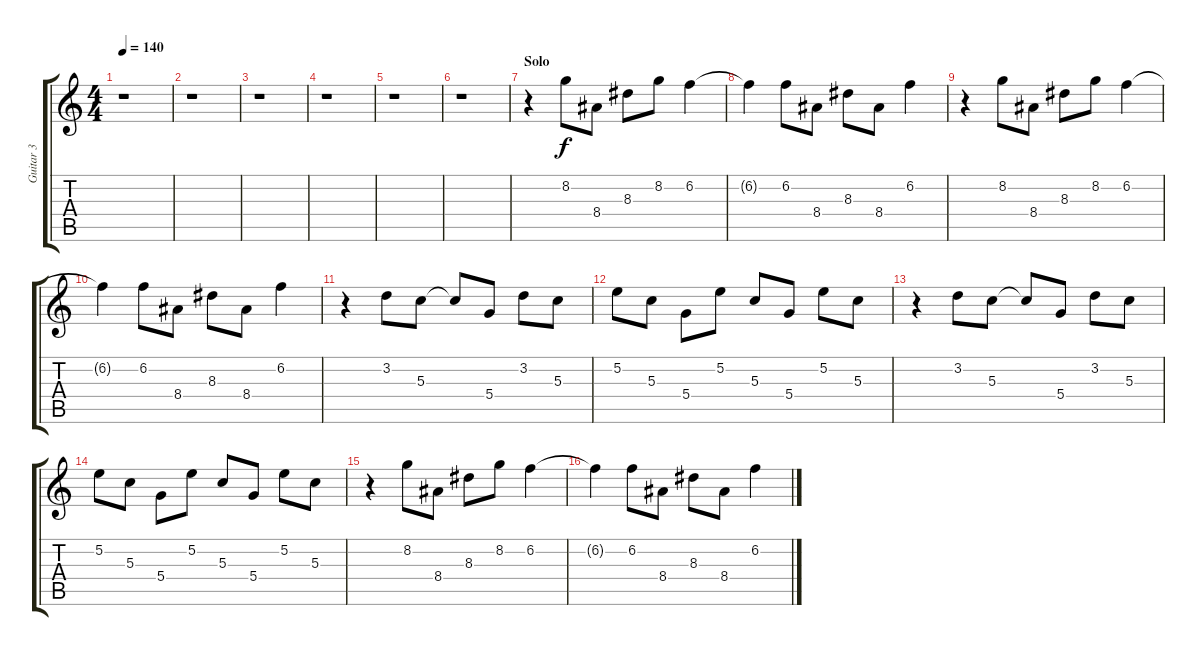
\track ("Guitar 3" "Guitar 3") {instrument electricguitarclean}
\staff {score tabs}
\tuning (E4 B3 G3 D3 A2 E2) {hide}
\ts (4 4)
\tempo 140
\clef g2
\ks c
r.1{dy f} |
r.1 |
r.1 |
r.1 |
r.1 |
r.1 |
\section ("" "Solo")
r.4{volume 12} 8.2.8 8.4.8 8.3.8 8.2.8 6.2.4 |
6.2{t}.4 6.2.8 8.4.8 8.3.8 8.4.8 6.2.4 |
r.4 8.2.8 8.4.8 8.3.8 8.2.8 6.2.4 |
6.2{t}.4 6.2.8 8.4.8 8.3.8 8.4.8 6.2.4 |
r.4 3.2.8 5.3.8 5.3{t}.8 5.4.8 3.2.8 5.3.8 |
5.2.8 5.3.8 5.4.8 5.2.8 5.3.8 5.4.8 5.2.8 5.3.8 |
r.4 3.2.8 5.3.8 5.3{t}.8 5.4.8 3.2.8 5.3.8 |
5.2.8 5.3.8 5.4.8 5.2.8 5.3.8 5.4.8 5.2.8 5.3.8 |
r.4 8.2.8 8.4.8 8.3.8 8.2.8 6.2.4 |
6.2{t}.4 6.2.8 8.4.8 8.3.8 8.4.8 6.2.4
